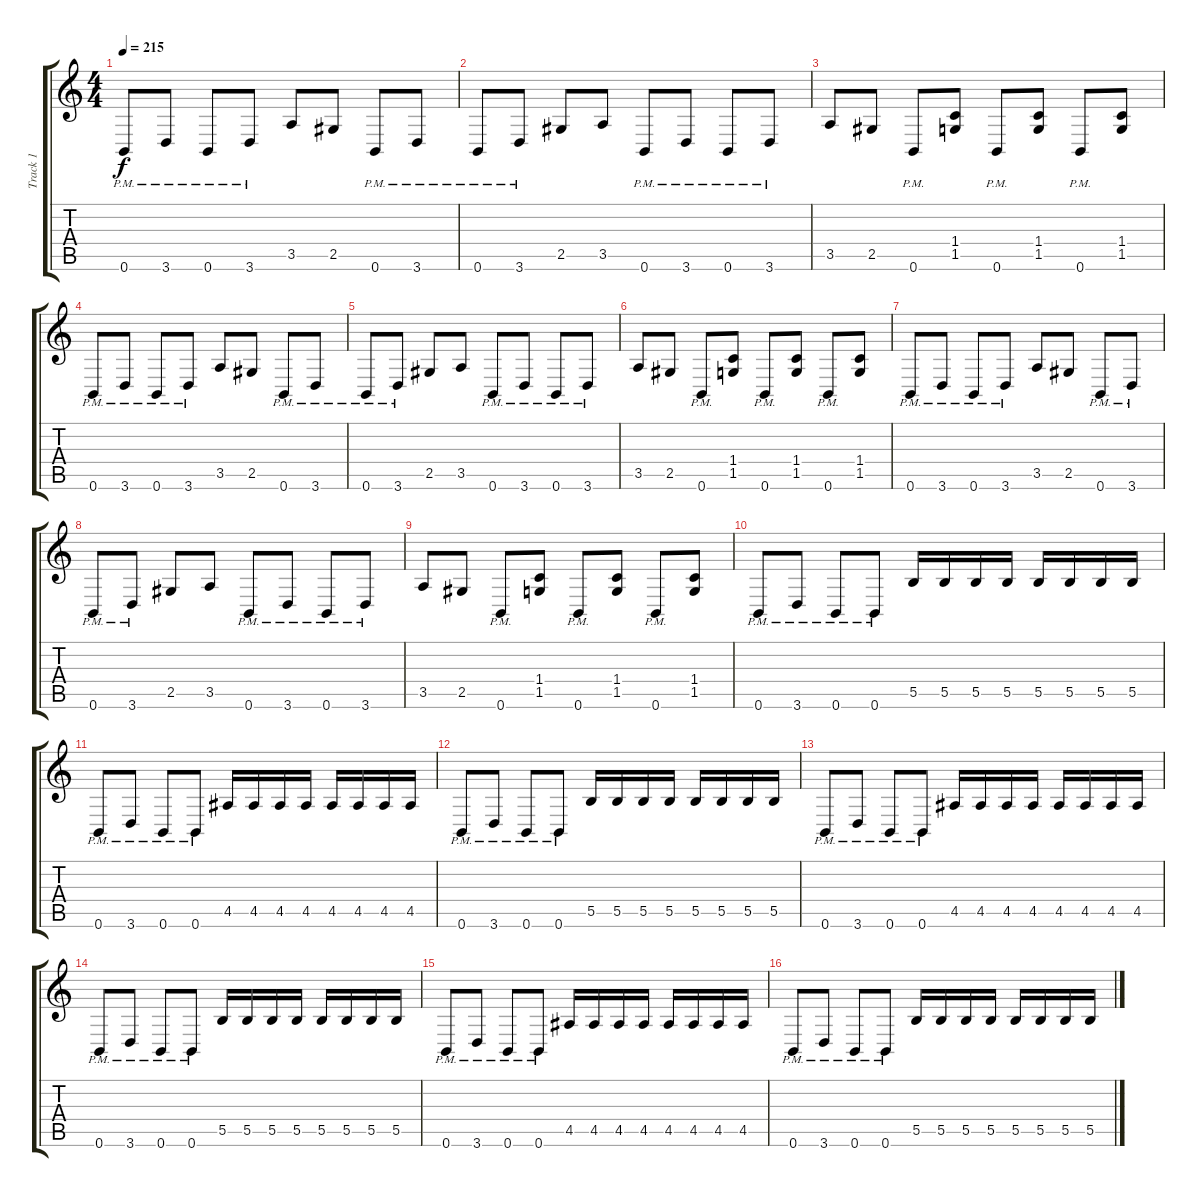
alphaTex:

\track ("Track 1" "Track 1") {instrument overdrivenguitar}
\staff {score tabs}
\tuning (Db4 Ab3 E3 B2 Gb2 B1) {hide}
\ts (4 4)
\tempo 215
\clef g2
\ks c
0.6{pm}.8{dy f} 3.6{pm}.8 0.6{pm}.8 3.6{pm}.8 3.5.8 2.5.8 0.6{pm}.8 3.6{pm}.8 |
0.6{pm}.8 3.6{pm}.8 2.5.8 3.5.8 0.6{pm}.8 3.6{pm}.8 0.6{pm}.8 3.6{pm}.8 |
3.5.8 2.5.8 0.6{pm}.8 (1.4 1.5).8 0.6{pm}.8 (1.4 1.5).8 0.6{pm}.8 (1.4 1.5).8 |
0.6{pm}.8 3.6{pm}.8 0.6{pm}.8 3.6{pm}.8 3.5.8 2.5.8 0.6{pm}.8 3.6{pm}.8 |
0.6{pm}.8 3.6{pm}.8 2.5.8 3.5.8 0.6{pm}.8 3.6{pm}.8 0.6{pm}.8 3.6{pm}.8 |
3.5.8 2.5.8 0.6{pm}.8 (1.4 1.5).8 0.6{pm}.8 (1.4 1.5).8 0.6{pm}.8 (1.4 1.5).8 |
0.6{pm}.8 3.6{pm}.8 0.6{pm}.8 3.6{pm}.8 3.5.8 2.5.8 0.6{pm}.8 3.6{pm}.8 |
0.6{pm}.8 3.6{pm}.8 2.5.8 3.5.8 0.6{pm}.8 3.6{pm}.8 0.6{pm}.8 3.6{pm}.8 |
3.5.8 2.5.8 0.6{pm}.8 (1.4 1.5).8 0.6{pm}.8 (1.4 1.5).8 0.6{pm}.8 (1.4 1.5).8 |
0.6{pm}.8 3.6{pm}.8 0.6{pm}.8 0.6{pm}.8 5.5.16 5.5.16 5.5.16 5.5.16 5.5.16 5.5.16 5.5.16 5.5.16 |
0.6{pm}.8 3.6{pm}.8 0.6{pm}.8 0.6{pm}.8 4.5.16 4.5.16 4.5.16 4.5.16 4.5.16 4.5.16 4.5.16 4.5.16 |
0.6{pm}.8 3.6{pm}.8 0.6{pm}.8 0.6{pm}.8 5.5.16 5.5.16 5.5.16 5.5.16 5.5.16 5.5.16 5.5.16 5.5.16 |
0.6{pm}.8 3.6{pm}.8 0.6{pm}.8 0.6{pm}.8 4.5.16 4.5.16 4.5.16 4.5.16 4.5.16 4.5.16 4.5.16 4.5.16 |
0.6{pm}.8 3.6{pm}.8 0.6{pm}.8 0.6{pm}.8 5.5.16 5.5.16 5.5.16 5.5.16 5.5.16 5.5.16 5.5.16 5.5.16 |
0.6{pm}.8 3.6{pm}.8 0.6{pm}.8 0.6{pm}.8 4.5.16 4.5.16 4.5.16 4.5.16 4.5.16 4.5.16 4.5.16 4.5.16 |
0.6{pm}.8 3.6{pm}.8 0.6{pm}.8 0.6{pm}.8 5.5.16 5.5.16 5.5.16 5.5.16 5.5.16 5.5.16 5.5.16 5.5.16
